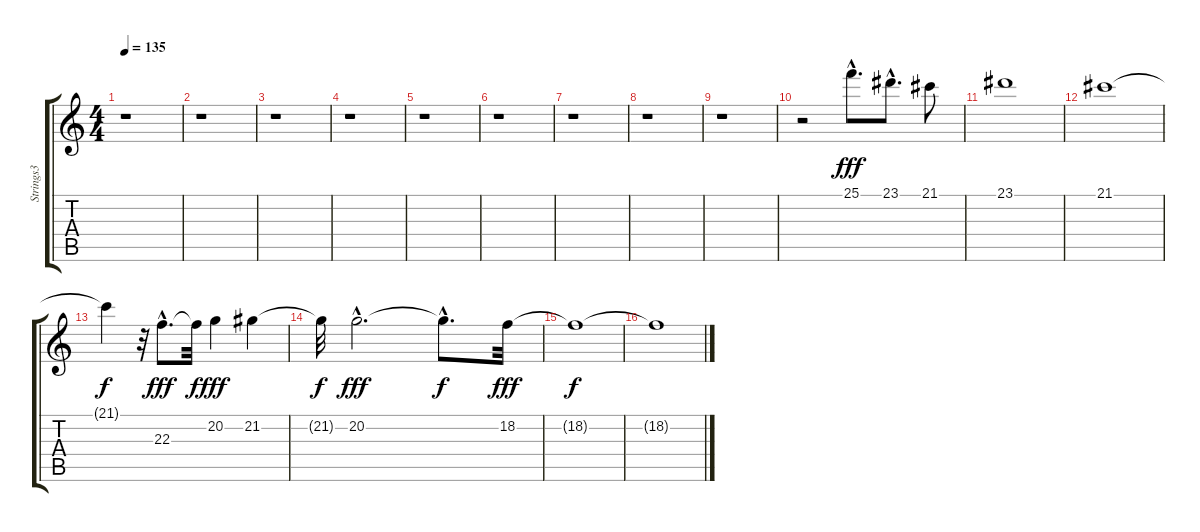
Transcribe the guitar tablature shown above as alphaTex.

\track ("Strings3" "Strings3") {instrument stringensemble2}
\staff {score tabs}
\tuning (E4 B3 G3 D3 A2 E2) {hide}
\ts (4 4)
\tempo 135
\clef g2
\ks c
r.1{dy fff} |
r.1 |
r.1 |
r.1 |
r.1 |
r.1 |
r.1 |
r.1 |
r.1 |
r.2 25.1{hac}.8{d} 23.1{hac}.8{d} 21.1.8 |
23.1.1 |
21.1.1 |
21.1{t}.4{dy f} r.32 22.3{hac}.8{d dy fff} 22.3{t}.32{dy f} 20.2.4{dy fff} 21.2.4 |
21.2{t}.32{dy f} 20.2{hac}.2{d dy fff} 20.2{hac t}.8{d dy f} 18.2.32{dy fff} |
18.2{t}.1{dy f} |
18.2{t}.1
